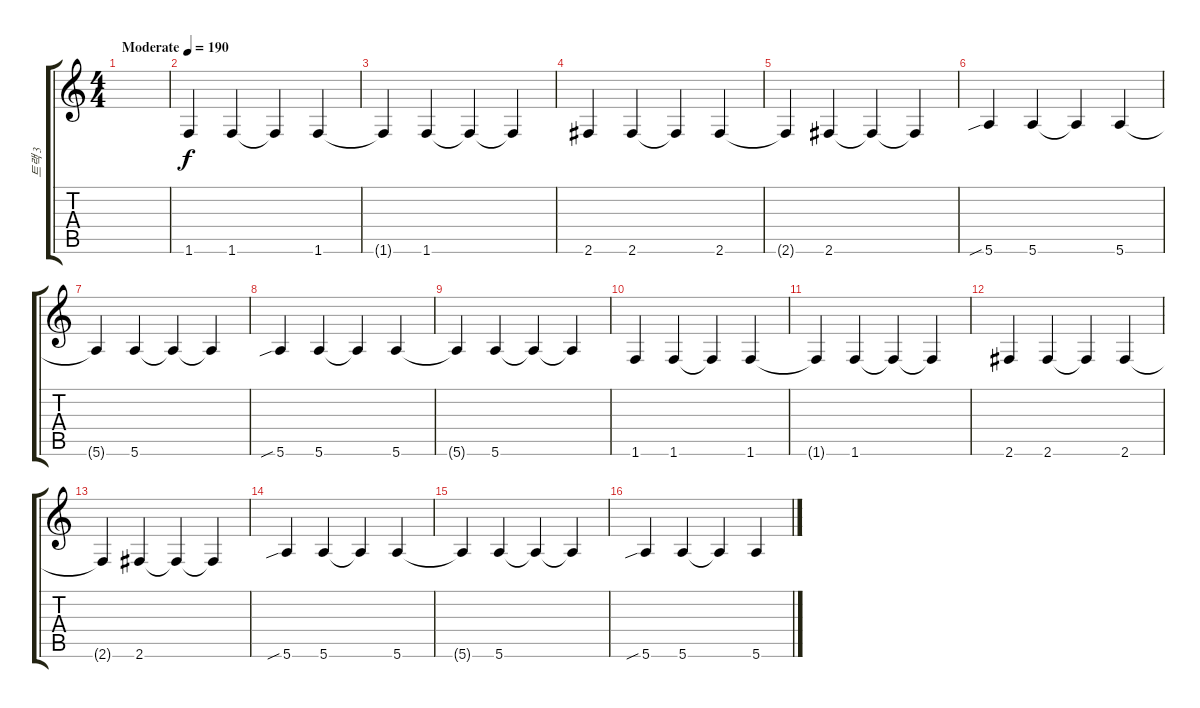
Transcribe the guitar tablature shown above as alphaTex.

\track ("트랙 3" "트랙 3") {instrument electricguitarjazz}
\staff {score tabs}
\tuning (E4 B3 G3 D3 A2 E2) {hide}
\ts (4 4)
\tempo (190 "Moderate")
\clef g2
\ks c
|
1.6.4 1.6.4 1.6{t}.4 1.6.4 |
1.6{t}.4 1.6.4 1.6{t}.4 1.6{t}.4 |
2.6.4 2.6.4 2.6{t}.4 2.6.4 |
2.6{t}.4 2.6.4 2.6{t}.4 2.6{t}.4 |
5.6{sib}.4 5.6.4 5.6{t}.4 5.6.4 |
5.6{t}.4 5.6.4 5.6{t}.4 5.6{t}.4 |
5.6{sib}.4 5.6.4 5.6{t}.4 5.6.4 |
5.6{t}.4 5.6.4 5.6{t}.4 5.6{t}.4 |
1.6.4 1.6.4 1.6{t}.4 1.6.4 |
1.6{t}.4 1.6.4 1.6{t}.4 1.6{t}.4 |
2.6.4 2.6.4 2.6{t}.4 2.6.4 |
2.6{t}.4 2.6.4 2.6{t}.4 2.6{t}.4 |
5.6{sib}.4 5.6.4 5.6{t}.4 5.6.4 |
5.6{t}.4 5.6.4 5.6{t}.4 5.6{t}.4 |
5.6{sib}.4 5.6.4 5.6{t}.4 5.6.4
